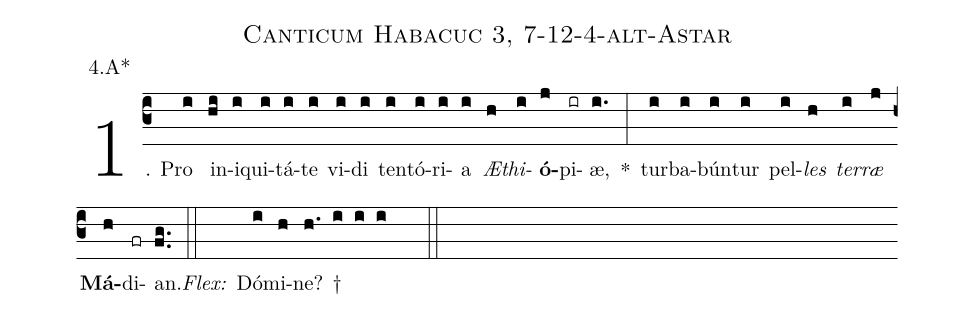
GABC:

name: Canticum Habacuc 3, 7-12-4-alt-Astar;
annotation: 4.A*;
%%
(c3)1. Pro(i) in(hi)i(i)qui(i)tá(i)te(i) vi(i)di(i) ten(i)tó(i)ri(i)a(i) <i>Æ</i>(h)<i>thi</i>(i)<b>ó</b>(j)pi(ir)æ,(i.) *(:) tur(i)ba(i)bún(i)tur(i) pel(i)<i>les</i>(h) <i>ter</i>(i)<i>ræ</i>(j) <b>Má</b>(h)di(fr)an.(fg..) (::)
<i>Flex:</i>()  Dó(i)mi(h)ne? †(h. i i i  ::)
